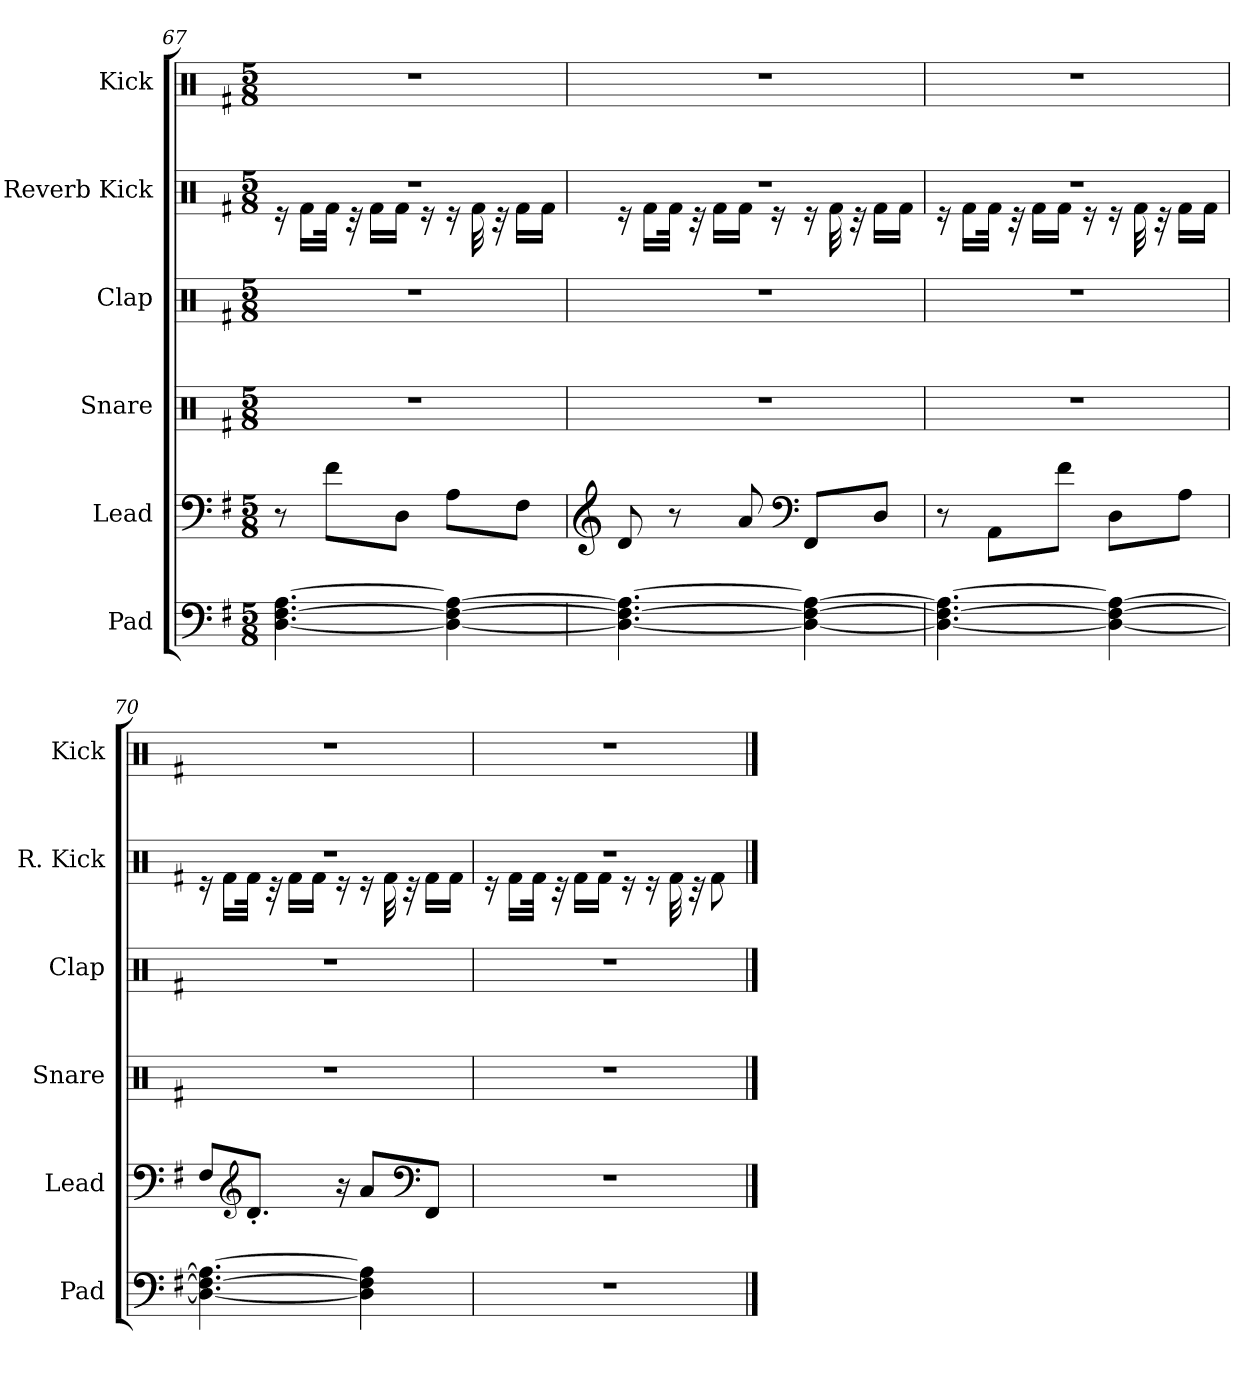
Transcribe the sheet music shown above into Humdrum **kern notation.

**kern	**kern	**kern	**kern	**kern	**kern
*part6	*part5	*part4	*part3	*part2	*part1
*staff6	*staff5	*staff4	*staff3	*staff2	*staff1
*I"Pad	*I"Lead	*I"Snare	*I"Clap	*I"Reverb Kick	*I"Kick
*I'Pad	*I'Lead	*I'Snare	*I'Clap	*I'R. Kick	*I'Kick
!!LO:PB:g=z
*clefF4	*clefF4	*clefX	*clefX	*clefX	*clefX
*k[f#]	*k[f#]	*k[f#]	*k[f#]	*k[f#]	*k[f#]
*M5/8	*M5/8	*M5/8	*M5/8	*M5/8	*M5/8
=67	=67	=67	=67	=67	=67
*	*	*	*	*^	*
[4.D\ [4.F#\ [4.A\	8r	8%5r	8%5r	8%5r	16r	8%5r
.	.	.	.	.	16Rf\LL	.
.	8f#\L	.	.	.	32Rf\JJk	.
.	.	.	.	.	32r	.
.	.	.	.	.	16Rf\LL	.
.	8D\J	.	.	.	16Rf\JJ	.
.	.	.	.	.	16r	.
4D\_ 4F#\_ 4A\_	8A\L	.	.	.	16r	.
.	.	.	.	.	32Rf\	.
.	.	.	.	.	32r	.
.	8F#\J	.	.	.	16Rf\LL	.
.	.	.	.	.	16Rf\JJ	.
=68	=68	=68	=68	=68	=68	=68
*	*clefG2	*	*	*	*	*
4.D\_ 4.F#\_ 4.A\_	8d/	8%5r	8%5r	8%5r	16r	8%5r
.	.	.	.	.	16Rf\LL	.
.	8r	.	.	.	32Rf\JJk	.
.	.	.	.	.	32r	.
.	.	.	.	.	16Rf\LL	.
.	8a/	.	.	.	16Rf\JJ	.
.	.	.	.	.	16r	.
*	*clefF4	*	*	*	*	*
4D\_ 4F#\_ 4A\_	8FF#/L	.	.	.	16r	.
.	.	.	.	.	32Rf\	.
.	.	.	.	.	32r	.
.	8D/J	.	.	.	16Rf\LL	.
.	.	.	.	.	16Rf\JJ	.
=69	=69	=69	=69	=69	=69	=69
4.D\_ 4.F#\_ 4.A\_	8r	8%5r	8%5r	8%5r	16r	8%5r
.	.	.	.	.	16Rf\LL	.
.	8AA\L	.	.	.	32Rf\JJk	.
.	.	.	.	.	32r	.
.	.	.	.	.	16Rf\LL	.
.	8f#\J	.	.	.	16Rf\JJ	.
.	.	.	.	.	16r	.
4D\_ 4F#\_ 4A\_	8D\L	.	.	.	16r	.
.	.	.	.	.	32Rf\	.
.	.	.	.	.	32r	.
.	8A\J	.	.	.	16Rf\LL	.
.	.	.	.	.	16Rf\JJ	.
!!LO:LB:g=z
=70	=70	=70	=70	=70	=70	=70
4.D\_ 4.F#\_ 4.A\_	8F#/L	8%5r	8%5r	8%5r	16r	8%5r
.	.	.	.	.	16Rf\LL	.
*	*clefG2	*	*	*	*	*
.	8.d'/J	.	.	.	32Rf\JJk	.
.	.	.	.	.	32r	.
.	.	.	.	.	16Rf\LL	.
.	.	.	.	.	16Rf\JJ	.
.	16r	.	.	.	16r	.
4D\] 4F#\] 4A\]	8a/L	.	.	.	16r	.
.	.	.	.	.	32Rf\	.
.	.	.	.	.	32r	.
*	*clefF4	*	*	*	*	*
.	8FF#/J	.	.	.	16Rf\LL	.
.	.	.	.	.	16Rf\JJ	.
=71	=71	=71	=71	=71	=71	=71
8%5r	8%5r	8%5r	8%5r	8%5r	16r	8%5r
.	.	.	.	.	16Rf\LL	.
.	.	.	.	.	32Rf\JJk	.
.	.	.	.	.	32r	.
.	.	.	.	.	16Rf\LL	.
.	.	.	.	.	16Rf\JJ	.
.	.	.	.	.	16r	.
.	.	.	.	.	16r	.
.	.	.	.	.	32Rf\	.
.	.	.	.	.	32r	.
.	.	.	.	.	8Rf\	.
*	*	*	*	*v	*v	*
==	==	==	==	==	==
*-	*-	*-	*-	*-	*-
